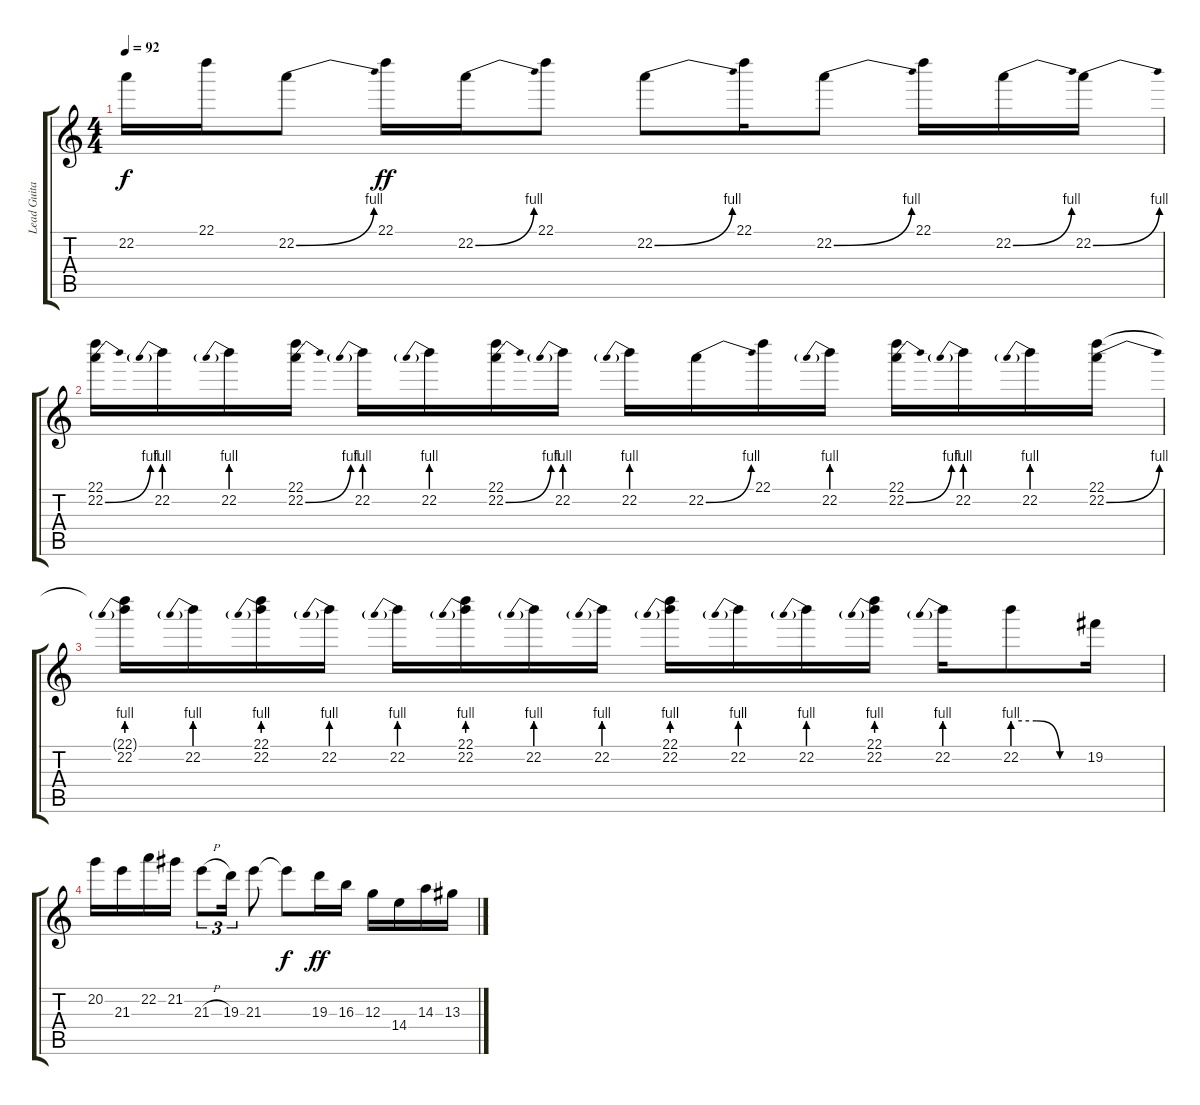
\track ("Lead Guitar" "Lead Guita") {instrument distortionguitar}
\staff {score tabs}
\tuning (E4 B3 G3 D3 A2 E2) {hide}
\ts (4 4)
\tempo 92
\clef g2
\ks c
22.2{t}.16{dy f} 22.1.16 22.2{be (bend 0 0 60 4)}.8 22.1.16{dy ff} 22.2{be (bend 0 0 60 4)}.16 22.1.8 22.2{be (bend 0 0 60 4)}.8 22.1.16 22.2{be (bend 0 0 60 4)}.8 22.1.16 22.2{be (bend 0 0 60 4)}.16 22.2{be (bend 0 0 60 4)}.16 |
(22.1 22.2{be (bend 0 0 60 4)}).16{volume 2} 22.2{be (prebend 0 4 60 4)}.16 22.2{be (prebend 0 4 60 4)}.16 (22.1 22.2{be (bend 0 0 60 4)}).16 22.2{be (prebend 0 4 60 4)}.16 22.2{be (prebend 0 4 60 4)}.16 (22.1 22.2{be (bend 0 0 60 4)}).16 22.2{be (prebend 0 4 60 4)}.16 22.2{be (prebend 0 4 60 4)}.16 22.2{be (bend 0 0 60 4)}.16 22.1.16 22.2{be (prebend 0 4 60 4)}.16 (22.1 22.2{be (bend 0 0 60 4)}).16 22.2{be (prebend 0 4 60 4)}.16 22.2{be (prebend 0 4 60 4)}.16 (22.1 22.2{be (bend 0 0 60 4)}).16 |
(22.1{t} 22.2{be (prebend 0 4 60 4)}).16 22.2{be (prebend 0 4 60 4)}.16 (22.1 22.2{be (prebend 0 4 60 4)}).16 22.2{be (prebend 0 4 60 4)}.16 22.2{be (prebend 0 4 60 4)}.16 (22.1 22.2{be (prebend 0 4 60 4)}).16 22.2{be (prebend 0 4 60 4)}.16 22.2{be (prebend 0 4 60 4)}.16 (22.1 22.2{be (prebend 0 4 60 4)}).16 22.2{be (prebend 0 4 60 4)}.16 22.2{be (prebend 0 4 60 4)}.16 (22.1 22.2{be (prebend 0 4 60 4)}).16 22.2{be (prebend 0 4 60 4)}.16 22.2{be (custom 0 4 20 4 40 0 60 0)}.8 19.2.16 |
20.2.16{volume 0} 21.3.16 22.2.16 21.2.16 21.3{h}.8{tu (3 2)} 19.3.16{tu (3 2)} 21.3.8 21.3{t}.8{dy f} 19.3.16{dy ff} 16.3.16 12.3.16 14.4.16 14.3.16 13.3.16
